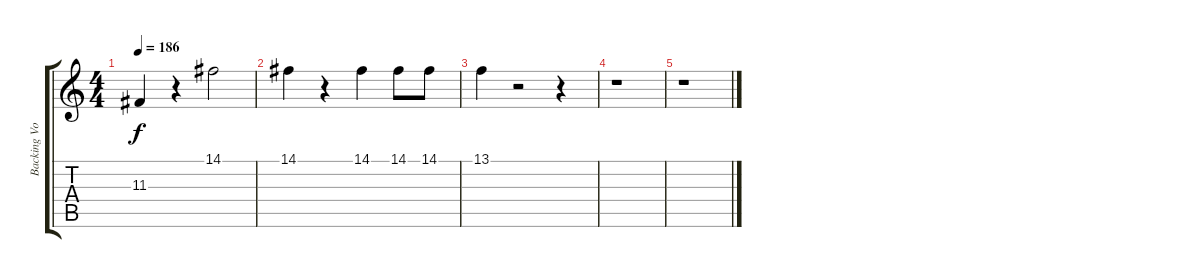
\track ("Backing Vocals" "Backing Vo") {instrument reedorgan}
\staff {score tabs}
\tuning (E4 B3 G3 D3 A2 E2) {hide}
\ts (4 4)
\tempo 186
\clef g2
\ks c
11.3.4{dy f} r.4 14.1.2 |
14.1.4 r.4 14.1.4 14.1.8 14.1.8 |
13.1.4 r.2 r.4 |
r.1 |
r.1
